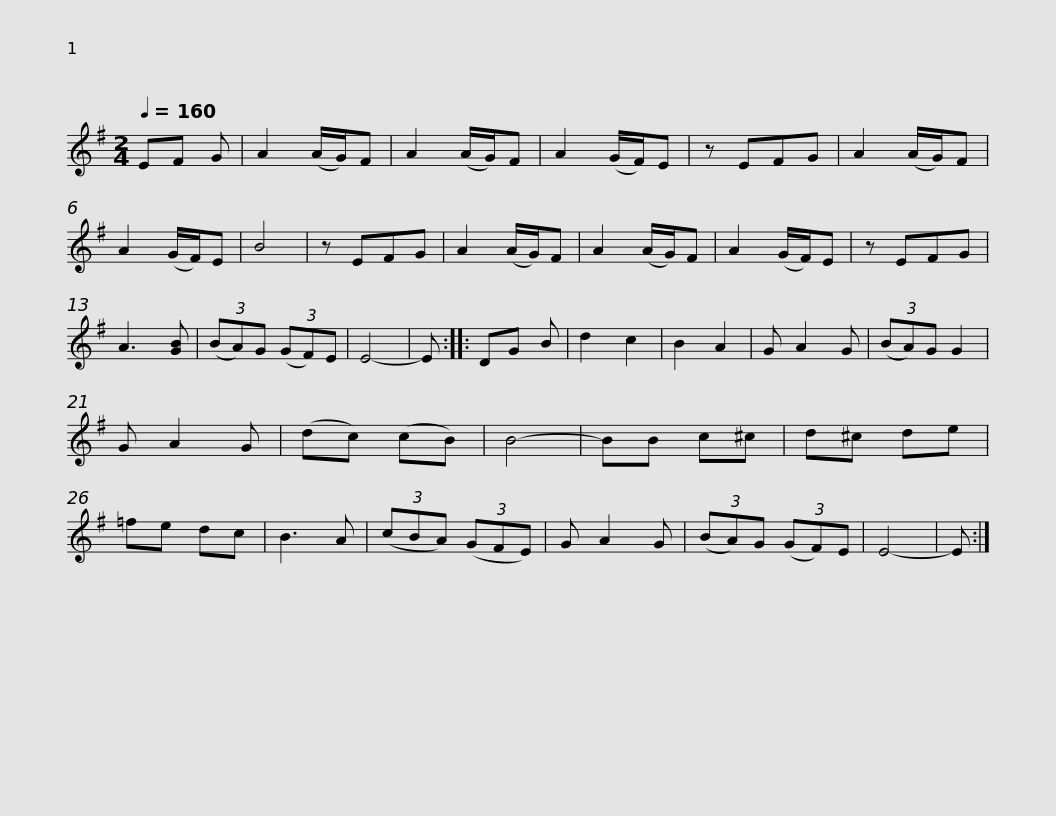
X:1
L:1/8
Q:1/4=160
M:2/4
I:linebreak $
K:Emin
V:1 treble
V:1
 EF G | A2 (A/G/)F | A2 (A/G/)F | A2 (G/F/)E | z EFG | %5
 A2 (A/G/)F | A2 (G/F/)E | B4 | z EFG | A2 (A/G/)F | %10
 A2 (A/G/)F |$ A2 (G/F/)E | z EFG | A3 [GB] | (3(BA)G (3(GF)E | %15
 E4- | E :: DG B | d2 c2 | B2 A2 | %20
 G A2 G | (3(BA)G G2 | G A2 G |$ (dc) (cB) | B4- | %25
 BB c^c | d^c de | =fe dc | B3 A | (3(cBA) (3(GFE) | %30
 G A2 G | (3(BA)G (3(GF)E | E4- | E :| %34
